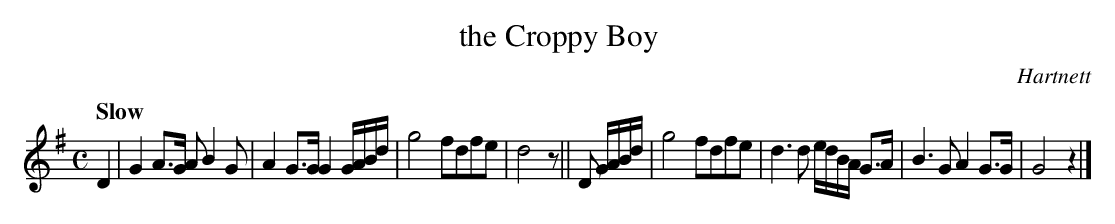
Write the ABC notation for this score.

X:1
T: the Croppy Boy
O: Hartnett
Q: "Slow"
M: C
L: 1/8
K: G
D2 | G2 A>G A B2 G | A2 G>G G2 G/A/B/d/ | g4 fdfe | d4 z ||\
D G/A/B/d/ | g4 fdfe | d3 d e/d/B/A/ G>A | B3 G A2 G>G | G4 z2 |]
